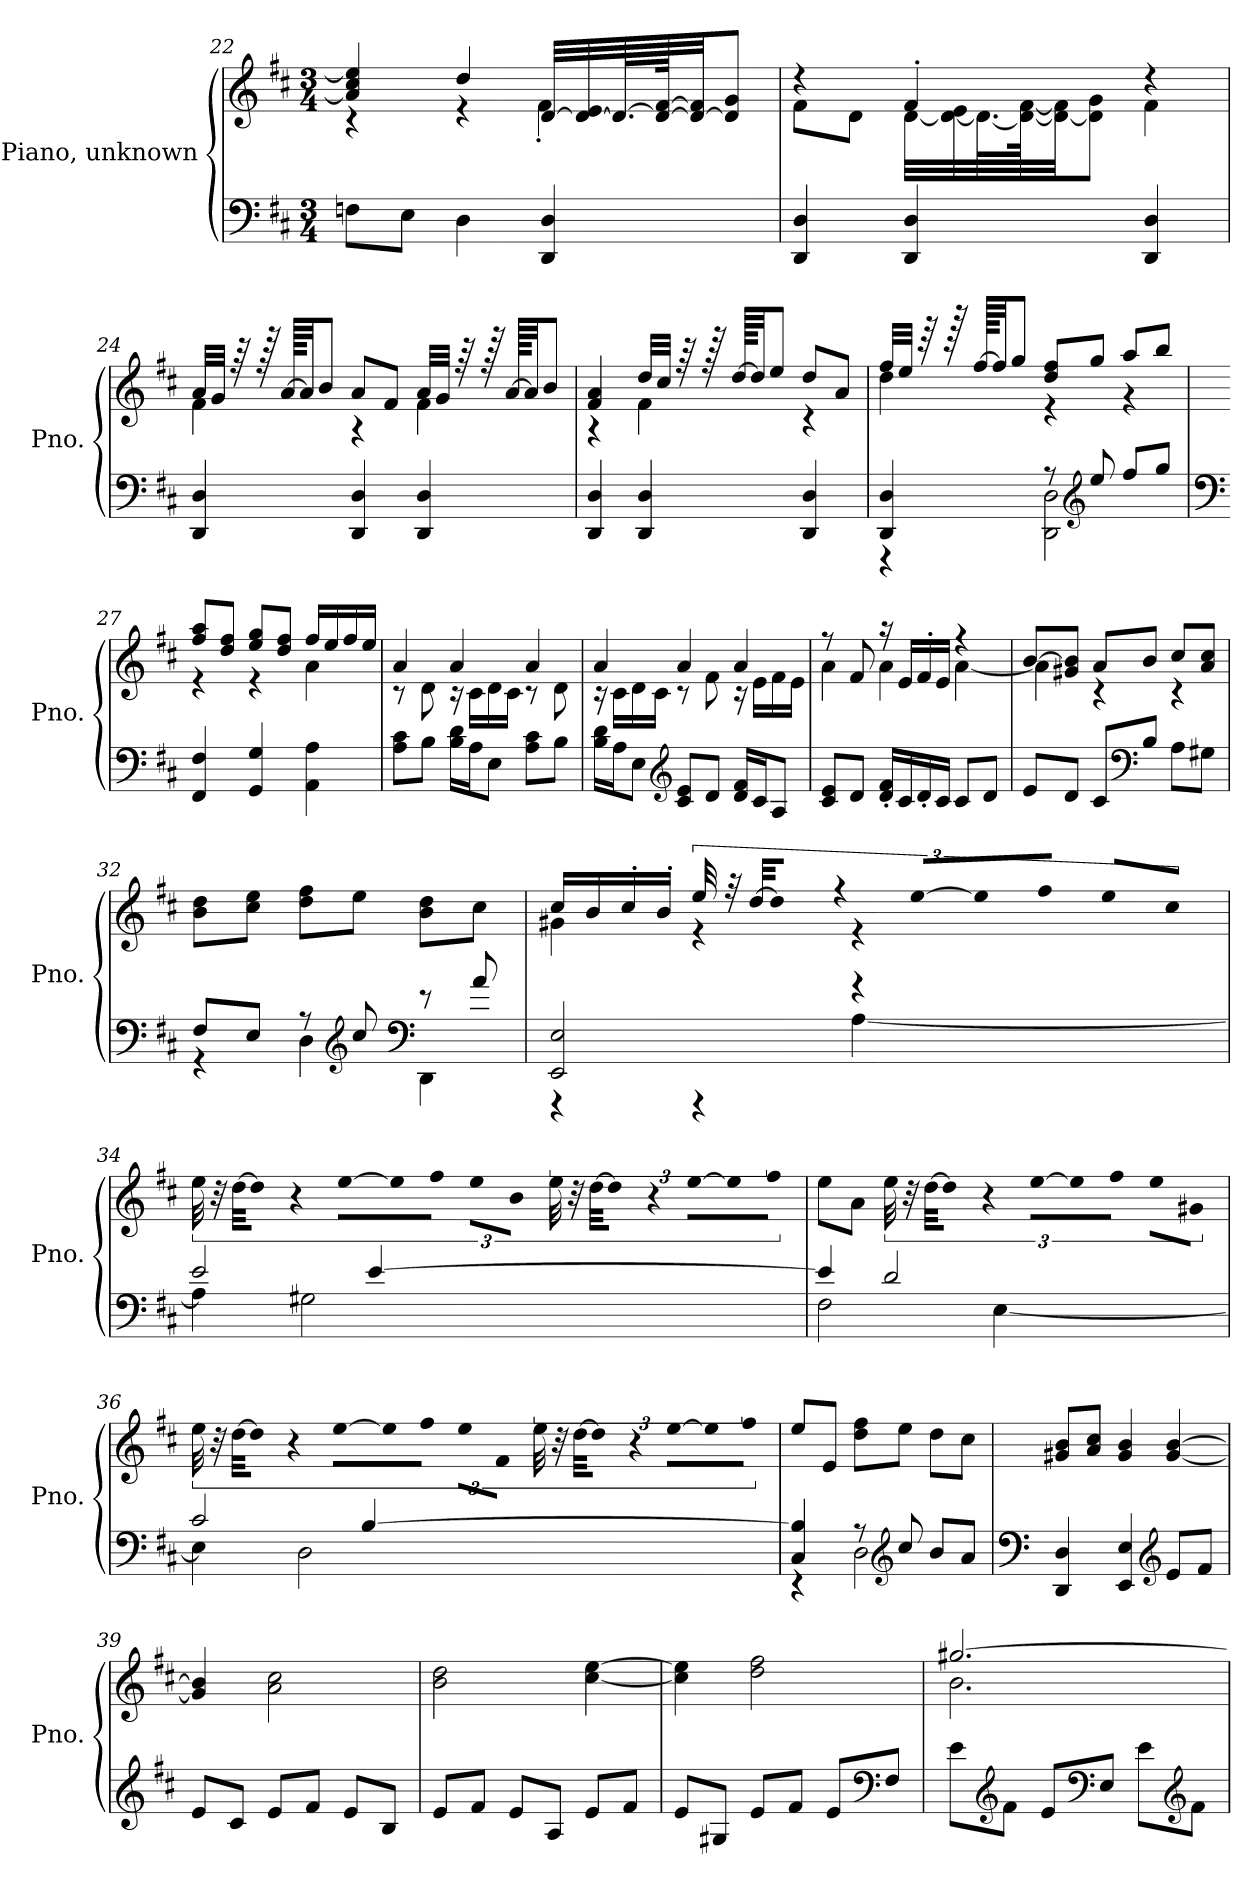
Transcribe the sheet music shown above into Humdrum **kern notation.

**kern	**kern
*part1	*part1
*staff2	*staff1
*I"Piano, unknown	*
*I'Pno.	*
*clefF4	*clefG2
*k[f#c#]	*k[f#c#]
*M3/4	*M3/4
=22	=22
*	*^
8Fn\L	4a/] 4cc#/ 4ee/]	4r
8E\J	.	.
4D\	4dd/	4r
4DD/ 4D/	[32d/LLL	4f#'\
.	32d/_ 32e/	.
.	64.d/L_	.
.	128d/_ [128f#/JK	.
.	32d/_ 32f#/]JJ	.
.	8d/] 8g/J	.
=23	=23	=23
4DD/ 4D/	4r	8f#\L
.	.	8d\J
4DD/ 4D/	4f#'/	[32d\LLL
.	.	32d\_ 32e\
.	.	64.d\L_
.	.	128d\_ [128f#\JK
.	.	32d\_ 32f#\]JJ
.	.	8d\] 8g\J
4DD/ 4D/	4r	4f#\
!!LO:PB:g=z	!!
=24	=24	=24
4DD/ 4D/	32a/LLL	4f#\
.	32g/JJJ	.
.	64r	.
.	128r	.
.	[128a/KKLLL	.
.	32a/JJ]	.
.	8b/J	.
4DD/ 4D/	8a/L	4r
.	8f#/J	.
4DD/ 4D/	32a/LLL	4f#\
.	32g/JJJ	.
.	64r	.
.	128r	.
.	[128a/KKLLL	.
.	32a/JJ]	.
.	8b/J	.
=25	=25	=25
4DD/ 4D/	4f#/ 4a/	4r
4DD/ 4D/	32dd/LLL	4f#\
.	32cc#/JJJ	.
.	64r	.
.	128r	.
.	[128dd/KKLLL	.
.	32dd/JJ]	.
.	8ee/J	.
4DD/ 4D/	8dd/L	4r
.	8a/J	.
=26	=26	=26
*^	*	*
4DD/ 4D/	4r	32ff#/LLL	4dd\
.	.	32ee/JJJ	.
.	.	64r	.
.	.	128r	.
.	.	[128ff#/KKLLL	.
.	.	32ff#/JJ]	.
.	.	8gg/J	.
8r	2DD\ 2D\	8dd/ 8ff#/L	4r
*clefG2	*	*	*
8ee/	.	8gg/J	.
8ff#/L	.	8aa/L	4r
8gg/J	.	8bb/J	.
*v	*v	*	*
!!LO:LB:g=z	!!
=27	=27	=27
*clefF4	*	*
4FF#/ 4F#/	8ff#/ 8aa/L	4r
.	8dd/ 8ff#/J	.
4GG/ 4G/	8ee/ 8gg/L	4r
.	8dd/ 8ff#/J	.
4AA\ 4A\	16ff#/LL	4a\
.	16ee/	.
.	16ff#/	.
.	16ee/JJ	.
=28	=28	=28
8A\ 8c#\L	4a/	8r
8B\J	.	8d\
16B\ 16d\LL	4a/	16r
16A\J	.	16c#\LL
8E\J	.	16d\
.	.	16c#\JJ
8A\ 8c#\L	4a/	8r
8B\J	.	8d\
=29	=29	=29
16B\ 16d\LL	4a/	16r
16A\J	.	16c#\LL
8E\J	.	16d\
.	.	16c#\JJ
*clefG2	*	*
8c#/ 8e/L	4a/	8r
8d/J	.	8f#\
16d/ 16f#/LL	4a/	16r
16c#/J	.	16e\LL
8A/J	.	16f#\
.	.	16e\JJ
=30	=30	=30
8c#/ 8e/L	8r	4a\
8d/J	8f#/	.
16d/' 16f#/'LL	16r	4a\
16c#/	16e/LL	.
16d'/	16f#'/	.
16c#/JJ	16e/JJ	.
8c#/L	4r	[4a\
8d/J	.	.
!!LO:LB:g=z	!!
=31	=31	=31
8e/L	[8b/L	4a\]
8d/J	8g#X/ 8b/]J	.
8c#/L	8a/L	4r
*clefF4	*	*
8B/J	8b/J	.
8A\L	8cc#/L	4r
8G#X\J	8a/ 8cc#/J	.
*	*v	*v
=32	=32
*^	*
8F#/L	4r	8b\ 8dd\L
8E/J	.	8cc#\ 8ee\J
8r	4D\	8dd\ 8ff#\L
*clefG2	*	*
8cc#/	.	8ee\J
*clefF4	*	*
8r	4DD\	8b\ 8dd\L
8a/	.	8cc#\J
=33	=33	=33
*	*	*^
2EE/ 2E/	4r	16cc#/LL	4g#X\
.	.	16b/	.
.	.	16cc#'/	.
.	.	16b'/JJ	.
.	4r	48ee/	4r
.	.	48r	.
.	.	[48dd/LLL	.
.	.	64dd/JJJk]	.
.	.	128r	.
.	.	[128ee/KKLLL	.
.	.	32ee/JJ]	.
.	.	8ff#/J	.
4r	[4A\	8ee/L	4r
.	.	8cc#/J	.
*	*	*v	*v
!!LO:LB:g=z
=34	=34	=34
2e/	4A\]	48ee\
.	.	48r
.	.	[48dd\LLL
.	.	64dd\JJJk]
.	.	128r
.	.	[128ee\KKLLL
.	.	32ee\JJ]
.	.	8ff#\J
.	2G#X\	8ee\L
.	.	8b\J
[4e/	.	48ee\
.	.	48r
.	.	[48dd\LLL
.	.	64dd\JJJk]
.	.	128r
.	.	[128ee\KKLLL
.	.	32ee\JJ]
.	.	8ff#\J
=35	=35	=35
4e/]	2F#\	8ee\L
.	.	8a\J
2d/	.	48ee\
.	.	48r
.	.	[48dd\LLL
.	.	64dd\JJJk]
.	.	128r
.	.	[128ee\KKLLL
.	.	32ee\JJ]
.	.	8ff#\J
.	[4E\	8ee\L
.	.	8g#X\J
!!LO:LB:g=z
=36	=36	=36
2c#/	4E\]	48ee\
.	.	48r
.	.	[48dd\LLL
.	.	64dd\JJJk]
.	.	128r
.	.	[128ee\KKLLL
.	.	32ee\JJ]
.	.	8ff#\J
.	2D\	8ee\L
.	.	8f#\J
[4B/	.	48ee\
.	.	48r
.	.	[48dd\LLL
.	.	64dd\JJJk]
.	.	128r
.	.	[128ee\KKLLL
.	.	32ee\JJ]
.	.	8ff#\J
=37	=37	=37
4C#/ 4B/]	4r	8ee/L
.	.	8e/J
8r	2D\	8dd\ 8ff#\L
*clefG2	*	*
8cc#/	.	8ee\J
8b/L	.	8dd\L
8a/J	.	8cc#\J
*v	*v	*
=38	=38
*clefF4	*
4DD/ 4D/	8g#X/ 8b/L
.	8a/ 8cc#/J
4EE/ 4E/	4g#/ 4b/
*clefG2	*
8e/L	[4g#/ [4b/
8f#/J	.
=39	=39
8e/L	4g#/] 4b/]
8c#/J	.
8e/L	2a\ 2cc#\
8f#/J	.
8e/L	.
8B/J	.
!!LO:LB:g=z
=40	=40
8e/L	2b\ 2dd\
8f#/J	.
8e/L	.
8A/J	.
8e/L	[4cc#\ [4ee\
8f#/J	.
=41	=41
8e/L	4cc#\] 4ee\]
8G#X/J	.
8e/L	2dd\ 2ff#\
8f#/J	.
8e/L	.
*clefF4	*
8F#/J	.
=42	=42
*	*^
8e\L	[2.gg#X/	2.b\
*clefG2	*	*
8f#\J	.	.
8e/L	.	.
*clefF4	*	*
8E/J	.	.
8e\L	.	.
*clefG2	*	*
8f#\J	.	.
*	*v	*v
=	=
*-	*-
